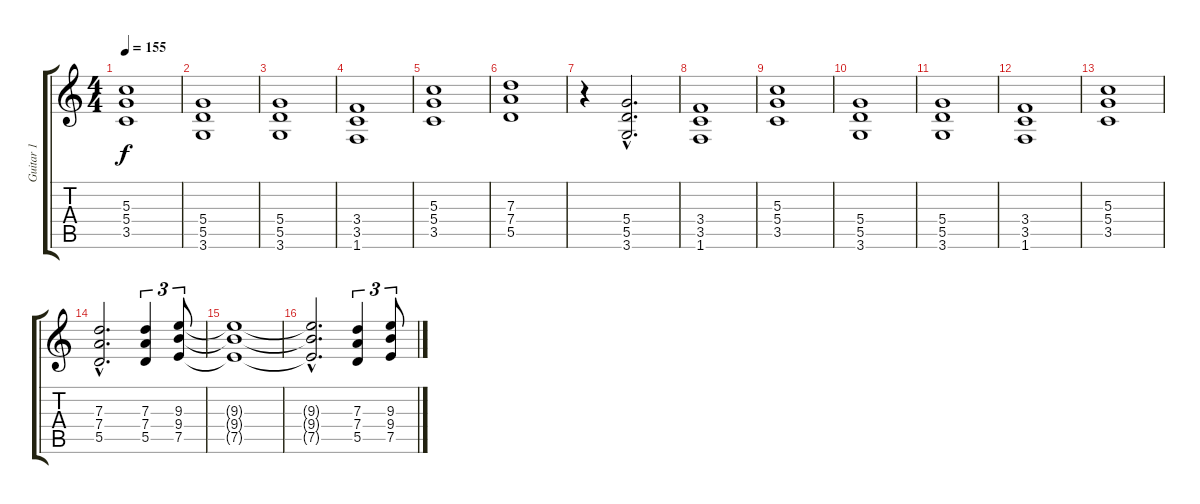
\track ("Guitar 1" "Guitar 1") {instrument distortionguitar}
\staff {score tabs}
\tuning (E4 B3 G3 D3 A2 E2) {hide}
\ts (4 4)
\tempo 155
\clef g2
\ks c
(5.3 5.4 3.5).1{dy f} |
(5.4 5.5 3.6).1 |
(5.4 5.5 3.6).1 |
(3.4 3.5 1.6).1 |
(5.3 5.4 3.5).1 |
(7.3 7.4 5.5).1 |
r.4 (5.4{hac} 5.5{hac} 3.6{hac}).2{d} |
(3.4 3.5 1.6).1 |
(5.3 5.4 3.5).1 |
(5.4 5.5 3.6).1 |
(5.4 5.5 3.6).1 |
(3.4 3.5 1.6).1 |
(5.3 5.4 3.5).1 |
(7.3{hac} 7.4{hac} 5.5{hac}).2{d} (7.3 7.4 5.5).4{tu (3 2)} (9.3 9.4 7.5).8{tu (3 2)} |
(9.3{t} 9.4{t} 7.5{t}).1 |
(9.3{hac t} 9.4{hac t} 7.5{hac t}).2{d} (7.3 7.4 5.5).4{tu (3 2)} (9.3 9.4 7.5).8{tu (3 2)}
